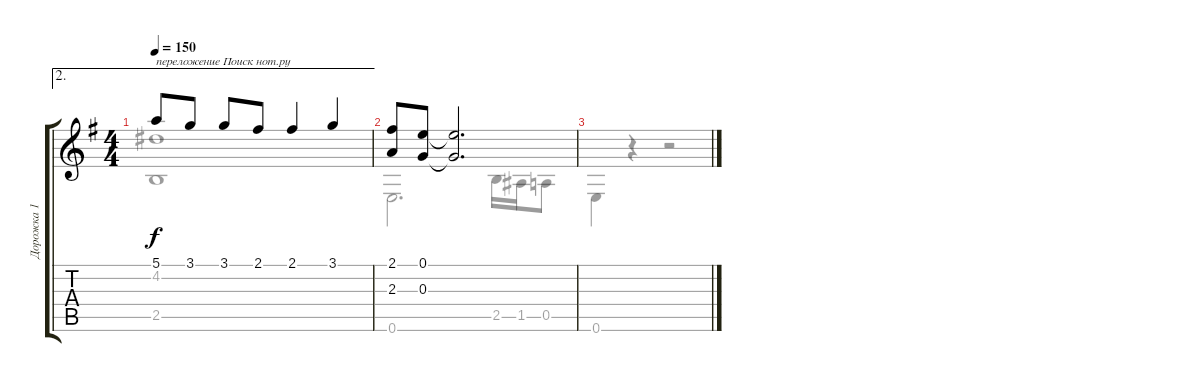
\track ("Дорожка 1" "Дорожка 1") {instrument acousticguitarsteel}
\staff {score tabs}
\tuning (E4 B3 G3 D3 A2 E2) {hide}
\voice
\ae 2
\ts (4 4)
\tempo 150
\clef g2
\ks g
5.1.8{txt "переложение Поиск нот.ру" dy f} 3.1.8 3.1.8 2.1.8 2.1.4 3.1.4 |
(2.1 2.3).8 (0.1 0.3).8 (0.1{t} 0.3{t}).2{d} |
\voice
\clef g2
\ottava regular
\simile none
\ks g
(4.2 2.5).1{dy f} |
0.6.2{d} 2.5.16 1.5.16 0.5.8 |
0.6.4 r.4 r.2
